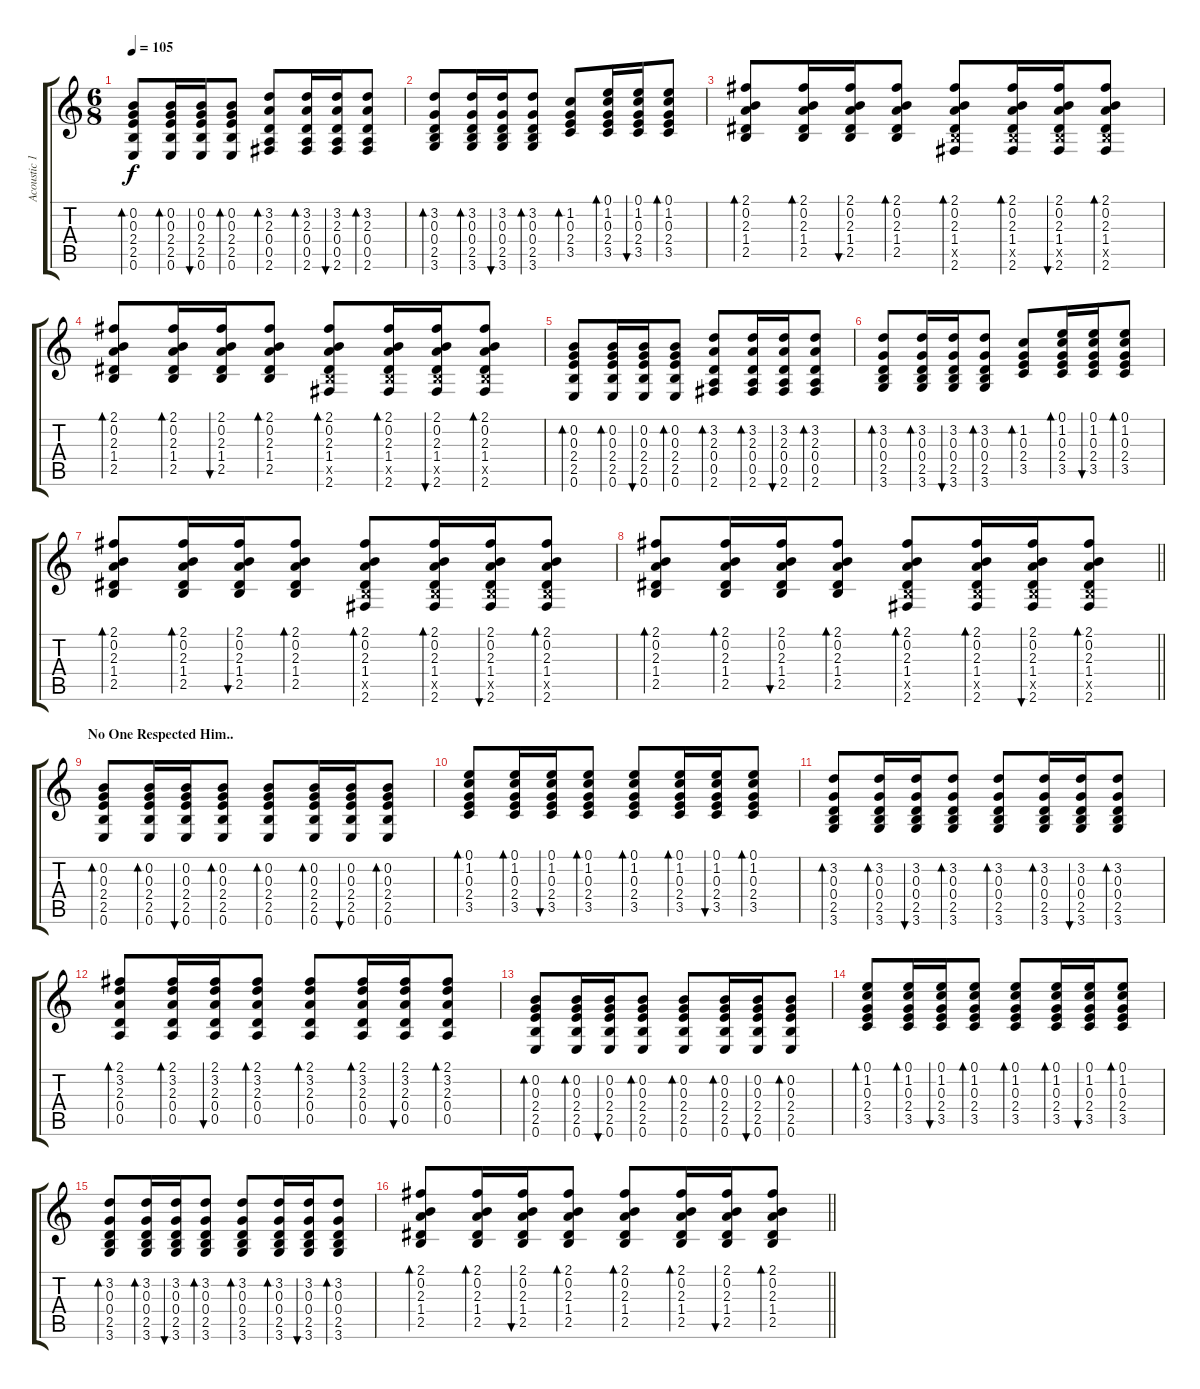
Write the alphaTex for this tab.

\track ("Acoustic 1" "Acoustic 1") {instrument acousticguitarsteel}
\staff {score tabs}
\tuning (E4 B3 G3 D3 A2 E2) {hide}
\ts (6 8)
\tempo 105
\clef g2
\ks c
(0.2 0.3 2.4 2.5 0.6).8{bd 60 dy f} (0.2 0.3 2.4 2.5 0.6).16{bd 60} (0.2 0.3 2.4 2.5 0.6).16{bu 60} (0.2 0.3 2.4 2.5 0.6).8{bd 60} (3.2 2.3 0.4 0.5 2.6).8{bd 60} (3.2 2.3 0.4 0.5 2.6).16{bd 60} (3.2 2.3 0.4 0.5 2.6).16{bu 60} (3.2 2.3 0.4 0.5 2.6).8{bd 60} |
(3.2 0.3 0.4 2.5 3.6).8{bd 60} (3.2 0.3 0.4 2.5 3.6).16{bd 60} (3.2 0.3 0.4 2.5 3.6).16{bu 60} (3.2 0.3 0.4 2.5 3.6).8{bd 60} (1.2 0.3 2.4 3.5).8{bd 60} (0.1 1.2 0.3 2.4 3.5).16{bd 60} (0.1 1.2 0.3 2.4 3.5).16{bu 60} (0.1 1.2 0.3 2.4 3.5).8{bd 60} |
(2.1 0.2 2.3 1.4 2.5).8{bd 60} (2.1 0.2 2.3 1.4 2.5).16{bd 60} (2.1 0.2 2.3 1.4 2.5).16{bu 60} (2.1 0.2 2.3 1.4 2.5).8{bd 60} (2.1 0.2 2.3 1.4 2.5{x} 2.6).8{bd 60} (2.1 0.2 2.3 1.4 2.5{x} 2.6).16{bd 60} (2.1 0.2 2.3 1.4 2.5{x} 2.6).16{bu 60} (2.1 0.2 2.3 1.4 2.5{x} 2.6).8{bd 60} |
(2.1 0.2 2.3 1.4 2.5).8{bd 60} (2.1 0.2 2.3 1.4 2.5).16{bd 60} (2.1 0.2 2.3 1.4 2.5).16{bu 60} (2.1 0.2 2.3 1.4 2.5).8{bd 60} (2.1 0.2 2.3 1.4 2.5{x} 2.6).8{bd 60} (2.1 0.2 2.3 1.4 2.5{x} 2.6).16{bd 60} (2.1 0.2 2.3 1.4 2.5{x} 2.6).16{bu 60} (2.1 0.2 2.3 1.4 2.5{x} 2.6).8{bd 60} |
(0.2 0.3 2.4 2.5 0.6).8{bd 60} (0.2 0.3 2.4 2.5 0.6).16{bd 60} (0.2 0.3 2.4 2.5 0.6).16{bu 60} (0.2 0.3 2.4 2.5 0.6).8{bd 60} (3.2 2.3 0.4 0.5 2.6).8{bd 60} (3.2 2.3 0.4 0.5 2.6).16{bd 60} (3.2 2.3 0.4 0.5 2.6).16{bu 60} (3.2 2.3 0.4 0.5 2.6).8{bd 60} |
(3.2 0.3 0.4 2.5 3.6).8{bd 60} (3.2 0.3 0.4 2.5 3.6).16{bd 60} (3.2 0.3 0.4 2.5 3.6).16{bu 60} (3.2 0.3 0.4 2.5 3.6).8{bd 60} (1.2 0.3 2.4 3.5).8{bd 60} (0.1 1.2 0.3 2.4 3.5).16{bd 60} (0.1 1.2 0.3 2.4 3.5).16{bu 60} (0.1 1.2 0.3 2.4 3.5).8{bd 60} |
(2.1 0.2 2.3 1.4 2.5).8{bd 60} (2.1 0.2 2.3 1.4 2.5).16{bd 60} (2.1 0.2 2.3 1.4 2.5).16{bu 60} (2.1 0.2 2.3 1.4 2.5).8{bd 60} (2.1 0.2 2.3 1.4 2.5{x} 2.6).8{bd 60} (2.1 0.2 2.3 1.4 2.5{x} 2.6).16{bd 60} (2.1 0.2 2.3 1.4 2.5{x} 2.6).16{bu 60} (2.1 0.2 2.3 1.4 2.5{x} 2.6).8{bd 60} |
\barLineRight lightlight
(2.1 0.2 2.3 1.4 2.5).8{bd 60} (2.1 0.2 2.3 1.4 2.5).16{bd 60} (2.1 0.2 2.3 1.4 2.5).16{bu 60} (2.1 0.2 2.3 1.4 2.5).8{bd 60} (2.1 0.2 2.3 1.4 2.5{x} 2.6).8{bd 60} (2.1 0.2 2.3 1.4 2.5{x} 2.6).16{bd 60} (2.1 0.2 2.3 1.4 2.5{x} 2.6).16{bu 60} (2.1 0.2 2.3 1.4 2.5{x} 2.6).8{bd 60} |
\section ("" "No One Respected Him..")
(0.2 0.3 2.4 2.5 0.6).8{bd 60} (0.2 0.3 2.4 2.5 0.6).16{bd 60} (0.2 0.3 2.4 2.5 0.6).16{bu 60} (0.2 0.3 2.4 2.5 0.6).8{bd 60} (0.2 0.3 2.4 2.5 0.6).8{bd 60} (0.2 0.3 2.4 2.5 0.6).16{bd 60} (0.2 0.3 2.4 2.5 0.6).16{bu 60} (0.2 0.3 2.4 2.5 0.6).8{bd 60} |
(0.1 1.2 0.3 2.4 3.5).8{bd 60} (0.1 1.2 0.3 2.4 3.5).16{bd 60} (0.1 1.2 0.3 2.4 3.5).16{bu 60} (0.1 1.2 0.3 2.4 3.5).8{bd 60} (0.1 1.2 0.3 2.4 3.5).8{bd 60} (0.1 1.2 0.3 2.4 3.5).16{bd 60} (0.1 1.2 0.3 2.4 3.5).16{bu 60} (0.1 1.2 0.3 2.4 3.5).8{bd 60} |
(3.2 0.3 0.4 2.5 3.6).8{bd 60} (3.2 0.3 0.4 2.5 3.6).16{bd 60} (3.2 0.3 0.4 2.5 3.6).16{bu 60} (3.2 0.3 0.4 2.5 3.6).8{bd 60} (3.2 0.3 0.4 2.5 3.6).8{bd 60} (3.2 0.3 0.4 2.5 3.6).16{bd 60} (3.2 0.3 0.4 2.5 3.6).16{bu 60} (3.2 0.3 0.4 2.5 3.6).8{bd 60} |
(2.1 3.2 2.3 0.4 0.5).8{bd 60} (2.1 3.2 2.3 0.4 0.5).16{bd 60} (2.1 3.2 2.3 0.4 0.5).16{bu 60} (2.1 3.2 2.3 0.4 0.5).8{bd 60} (2.1 3.2 2.3 0.4 0.5).8{bd 60} (2.1 3.2 2.3 0.4 0.5).16{bd 60} (2.1 3.2 2.3 0.4 0.5).16{bu 60} (2.1 3.2 2.3 0.4 0.5).8{bd 60} |
(0.2 0.3 2.4 2.5 0.6).8{bd 60} (0.2 0.3 2.4 2.5 0.6).16{bd 60} (0.2 0.3 2.4 2.5 0.6).16{bu 60} (0.2 0.3 2.4 2.5 0.6).8{bd 60} (0.2 0.3 2.4 2.5 0.6).8{bd 60} (0.2 0.3 2.4 2.5 0.6).16{bd 60} (0.2 0.3 2.4 2.5 0.6).16{bu 60} (0.2 0.3 2.4 2.5 0.6).8{bd 60} |
(0.1 1.2 0.3 2.4 3.5).8{bd 60} (0.1 1.2 0.3 2.4 3.5).16{bd 60} (0.1 1.2 0.3 2.4 3.5).16{bu 60} (0.1 1.2 0.3 2.4 3.5).8{bd 60} (0.1 1.2 0.3 2.4 3.5).8{bd 60} (0.1 1.2 0.3 2.4 3.5).16{bd 60} (0.1 1.2 0.3 2.4 3.5).16{bu 60} (0.1 1.2 0.3 2.4 3.5).8{bd 60} |
(3.2 0.3 0.4 2.5 3.6).8{bd 60} (3.2 0.3 0.4 2.5 3.6).16{bd 60} (3.2 0.3 0.4 2.5 3.6).16{bu 60} (3.2 0.3 0.4 2.5 3.6).8{bd 60} (3.2 0.3 0.4 2.5 3.6).8{bd 60} (3.2 0.3 0.4 2.5 3.6).16{bd 60} (3.2 0.3 0.4 2.5 3.6).16{bu 60} (3.2 0.3 0.4 2.5 3.6).8{bd 60} |
\barLineRight lightlight
(2.1 0.2 2.3 1.4 2.5).8{bd 60} (2.1 0.2 2.3 1.4 2.5).16{bd 60} (2.1 0.2 2.3 1.4 2.5).16{bu 60} (2.1 0.2 2.3 1.4 2.5).8{bd 60} (2.1 0.2 2.3 1.4 2.5).8{bd 60} (2.1 0.2 2.3 1.4 2.5).16{bd 60} (2.1 0.2 2.3 1.4 2.5).16{bu 60} (2.1 0.2 2.3 1.4 2.5).8{bd 60}
